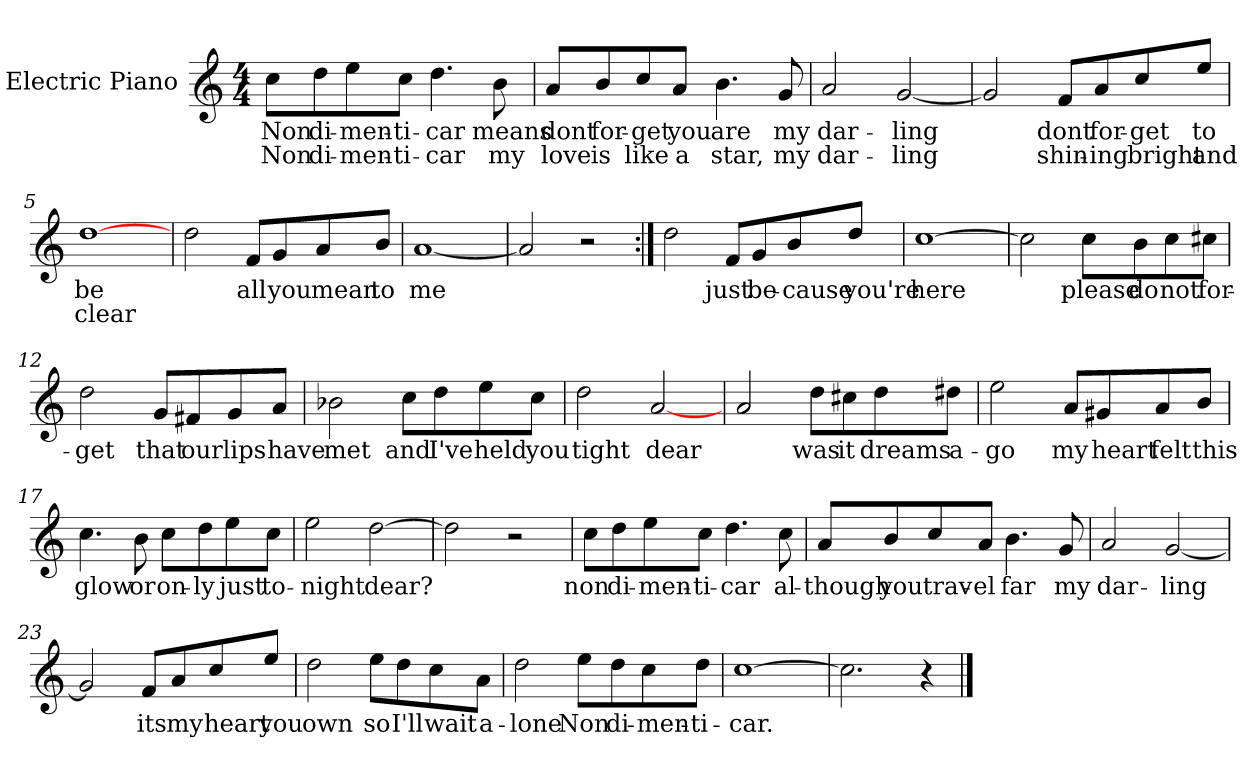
**kern	**text	**text
*part1	*part1	*part1
*staff1	*staff1	*staff1
*I"Electric Piano	*	*
*I'E.Pno	*	*
*clefG2	*	*
*k[]	*	*
*C:	*	*
*M4/4	*	*
=1	=1	=1
8cc\L	Non	Non
8dd\	di-	di-
8ee\	-men-	-men-
8cc\J	-ti-	-ti-
4.dd\	-car	-car
8b\	means	my
=2	=2	=2
8a/L	dont	love
8b/	for-	is
8cc/	-get	like
8a/J	you	a
4.b\	are	star,
8g/	my	my
=3	=3	=3
2a/	dar-	dar-
[2g/	-ling	-ling
!!LO:LB:g=z
=4	=4	=4
2g/]	.	.
8f/L	dont	shin-
8a/	for-	-ing
8cc/	-get	bright
8ee/J	to	and
=5	=5	=5
[1dd	be	clear
=6	=6	=6
2dd\	.	.
8f/L	all	.
8g/	you	.
8a/	mean	.
8b/J	to	.
=7	=7	=7
[1a	me	.
=8	=8	=8
2a/]	.	.
2r	.	.
!!LO:LB:g=z
=9:|!	=9:|!	=9:|!
2dd\	.	.
8f/L	just	.
8g/	be-	.
8b/	-cause	.
8dd/J	you're	.
=10	=10	=10
[1cc	here	.
=11	=11	=11
2cc\]	.	.
8cc\L	please	.
8b\	do	.
8cc\	not	.
8cc#X\J	for-	.
=12	=12	=12
2dd\	-get	.
8g/L	that	.
8f#X/	our	.
8g/	lips	.
8a/J	have	.
!!LO:LB:g=z
=13	=13	=13
2b-X\	met	.
8cc\L	and	.
8dd\	I've	.
8ee\	held	.
8cc\J	you	.
=14	=14	=14
2dd\	tight	.
[2a/	dear	.
=15	=15	=15
2a/	.	.
8dd\L	was	.
8cc#X\	it	.
8dd\	dreams	.
8dd#X\J	a-	.
=16	=16	=16
2ee\	-go	.
8a/L	my	.
8g#X/	heart	.
8a/	felt	.
8b/J	this	.
!!LO:LB:g=z
=17	=17	=17
4.cc\	glow	.
8b\	or	.
8cc\L	on-	.
8dd\	-ly	.
8ee\	just	.
8cc\J	to-	.
=18	=18	=18
2ee\	-night	.
[2dd\	dear?	.
=19	=19	=19
2dd\]	.	.
2r	.	.
=20	=20	=20
8cc\L	non	.
8dd\	di-	.
8ee\	-men-	.
8cc\J	-ti-	.
4.dd\	-car	.
8cc\	al-	.
!!LO:LB:g=z
=21	=21	=21
8a/L	-though	.
8b/	you	.
8cc/	trav-	.
8a/J	-el	.
4.b\	far	.
8g/	my	.
=22	=22	=22
2a/	dar-	.
[2g/	-ling	.
=23	=23	=23
2g/]	.	.
8f/L	its	.
8a/	my	.
8cc/	heart	.
8ee/J	you	.
=24	=24	=24
2dd\	own	.
8ee\L	so	.
8dd\	I'll	.
8cc\	wait	.
8a\J	a-	.
!!LO:LB:g=z
=25	=25	=25
2dd\	-lone	.
8ee\L	Non	.
8dd\	di-	.
8cc\	-men-	.
8dd\J	-ti-	.
=26	=26	=26
[1cc	car.	.
=27	=27	=27
2.cc\]	.	.
4r	.	.
==	==	==
*-	*-	*-
